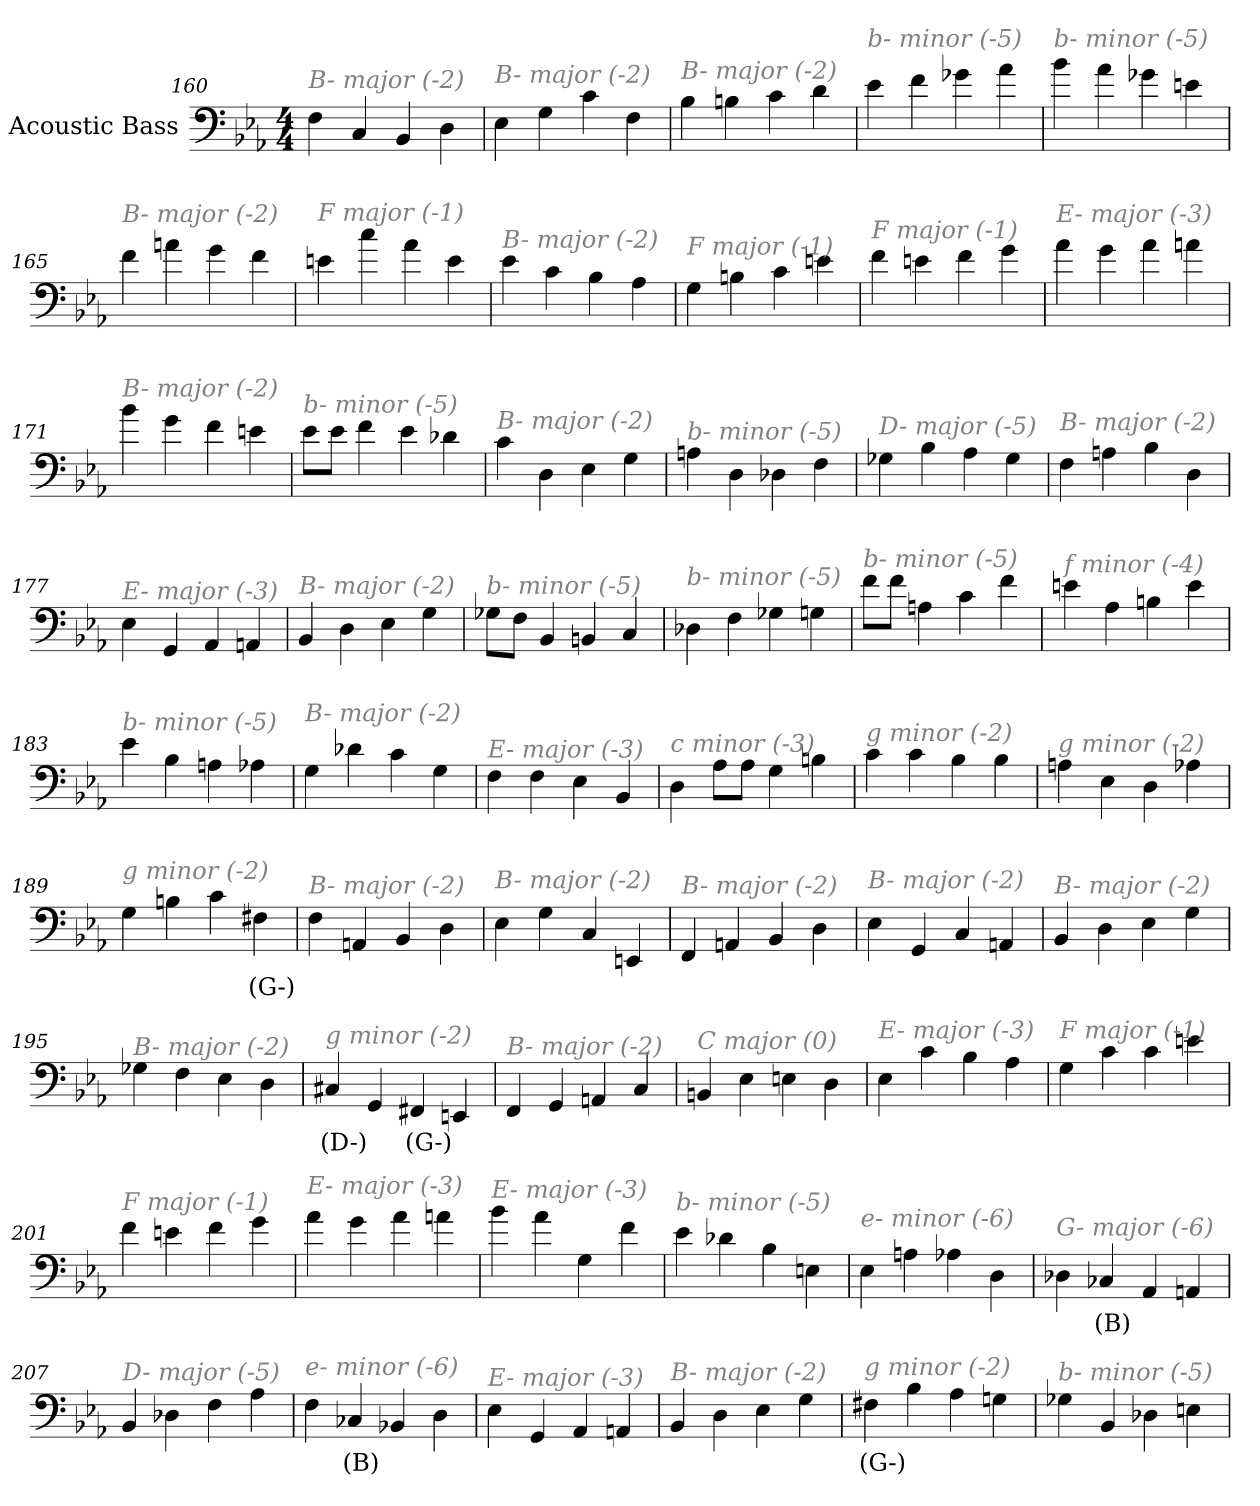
**kern	**text
*part1	*part1
*staff1	*staff1
*I"Acoustic Bass	*
*clefF4	*
*ITrd7c12	*
*k[b-e-a-]	*
*E-:	*
*M4/4	*
=160	=160
!LO:TX:i:color=#808080:t=B- major (-2)	!
4FF	.
4CC	.
4BBB-	.
4DD	.
=161	=161
!LO:TX:i:color=#808080:t=B- major (-2)	!
4EE-	.
4GG	.
4C	.
4FF	.
=162	=162
!LO:TX:i:color=#808080:t=B- major (-2)	!
4BB-	.
4BBn	.
4C	.
4D	.
=163	=163
!LO:TX:i:color=#808080:t=b- minor (-5)	!
4E-	.
4F	.
4G-X	.
4A-	.
=164	=164
!LO:TX:i:color=#808080:t=b- minor (-5)	!
4B-	.
4A-	.
4G-X	.
4En	.
=165	=165
!LO:TX:i:color=#808080:t=B- major (-2)	!
4F	.
4An	.
4G	.
4F	.
=166	=166
!LO:TX:i:color=#808080:t=F major (-1)	!
4En	.
4c	.
4A-	.
4E	.
=167	=167
!LO:TX:i:color=#808080:t=B- major (-2)	!
4E-	.
4C	.
4BB-	.
4AA-	.
=168	=168
!LO:TX:i:color=#808080:t=F major (-1)	!
4GG	.
4BBn	.
4C	.
4En	.
=169	=169
!LO:TX:i:color=#808080:t=F major (-1)	!
4F	.
4En	.
4F	.
4G	.
=170	=170
!LO:TX:i:color=#808080:t=E- major (-3)	!
4A-	.
4G	.
4A-	.
4An	.
=171	=171
!LO:TX:i:color=#808080:t=B- major (-2)	!
4B-	.
4G	.
4F	.
4En	.
=172	=172
!LO:TX:i:color=#808080:t=b- minor (-5)	!
8E-L	.
8E-J	.
4F	.
4E-	.
4D-X	.
=173	=173
!LO:TX:i:color=#808080:t=B- major (-2)	!
4C	.
4DD	.
4EE-	.
4GG	.
=174	=174
!LO:TX:i:color=#808080:t=b- minor (-5)	!
4AAn	.
4DD	.
4DD-X	.
4FF	.
=175	=175
!LO:TX:i:color=#808080:t=D- major (-5)	!
4GG-X	.
4BB-	.
4AA-	.
4GG-	.
=176	=176
!LO:TX:i:color=#808080:t=B- major (-2)	!
4FF	.
4AAn	.
4BB-	.
4DD	.
=177	=177
!LO:TX:i:color=#808080:t=E- major (-3)	!
4EE-	.
4GGG	.
4AAA-	.
4AAAn	.
=178	=178
!LO:TX:i:color=#808080:t=B- major (-2)	!
4BBB-	.
4DD	.
4EE-	.
4GG	.
=179	=179
!LO:TX:i:color=#808080:t=b- minor (-5)	!
8GG-XL	.
8FFJ	.
4BBB-	.
4BBBn	.
4CC	.
=180	=180
!LO:TX:i:color=#808080:t=b- minor (-5)	!
4DD-X	.
4FF	.
4GG-X	.
4GGn	.
=181	=181
!LO:TX:i:color=#808080:t=b- minor (-5)	!
8FL	.
8FJ	.
4AAn	.
4C	.
4F	.
=182	=182
!LO:TX:i:color=#808080:t=f minor (-4)	!
4En	.
4AA-	.
4BBn	.
4E	.
=183	=183
!LO:TX:i:color=#808080:t=b- minor (-5)	!
4E-	.
4BB-	.
4AAn	.
4AA-X	.
=184	=184
!LO:TX:i:color=#808080:t=B- major (-2)	!
4GG	.
4D-X	.
4C	.
4GG	.
=185	=185
!LO:TX:i:color=#808080:t=E- major (-3)	!
4FF	.
4FF	.
4EE-	.
4BBB-	.
=186	=186
!LO:TX:i:color=#808080:t=c minor (-3)	!
4DD	.
8AA-L	.
8AA-J	.
4GG	.
4BBn	.
=187	=187
!LO:TX:i:color=#808080:t=g minor (-2)	!
4C	.
4C	.
4BB-	.
4BB-	.
=188	=188
!LO:TX:i:color=#808080:t=g minor (-2)	!
4AAn	.
4EE-	.
4DD	.
4AA-X	.
=189	=189
!LO:TX:i:color=#808080:t=g minor (-2)	!
4GG	.
4BBn	.
4C	.
4FF#Xi	(G-)
=190	=190
!LO:TX:i:color=#808080:t=B- major (-2)	!
4FF	.
4AAAn	.
4BBB-	.
4DD	.
=191	=191
!LO:TX:i:color=#808080:t=B- major (-2)	!
4EE-	.
4GG	.
4CC	.
4EEEn	.
=192	=192
!LO:TX:i:color=#808080:t=B- major (-2)	!
4FFF	.
4AAAn	.
4BBB-	.
4DD	.
=193	=193
!LO:TX:i:color=#808080:t=B- major (-2)	!
4EE-	.
4GGG	.
4CC	.
4AAAn	.
=194	=194
!LO:TX:i:color=#808080:t=B- major (-2)	!
4BBB-	.
4DD	.
4EE-	.
4GG	.
=195	=195
!LO:TX:i:color=#808080:t=B- major (-2)	!
4GG-X	.
4FF	.
4EE-	.
4DD	.
=196	=196
!LO:TX:i:color=#808080:t=g minor (-2)	!
4CC#Xi	(D-)
4GGG	.
4FFF#Xi	(G-)
4EEEn	.
=197	=197
!LO:TX:i:color=#808080:t=B- major (-2)	!
4FFF	.
4GGG	.
4AAAn	.
4CC	.
=198	=198
!LO:TX:i:color=#808080:t=C major (0)	!
4BBBn	.
4EE-	.
4EEn	.
4DD	.
=199	=199
!LO:TX:i:color=#808080:t=E- major (-3)	!
4EE-	.
4C	.
4BB-	.
4AA-	.
=200	=200
!LO:TX:i:color=#808080:t=F major (-1)	!
4GG	.
4C	.
4C	.
4En	.
=201	=201
!LO:TX:i:color=#808080:t=F major (-1)	!
4F	.
4En	.
4F	.
4G	.
=202	=202
!LO:TX:i:color=#808080:t=E- major (-3)	!
4A-	.
4G	.
4A-	.
4An	.
=203	=203
!LO:TX:i:color=#808080:t=E- major (-3)	!
4B-	.
4A-	.
4GG	.
4F	.
=204	=204
!LO:TX:i:color=#808080:t=b- minor (-5)	!
4E-	.
4D-X	.
4BB-	.
4EEn	.
=205	=205
!LO:TX:i:color=#808080:t=e- minor (-6)	!
4EE-	.
4AAn	.
4AA-X	.
4DD	.
=206	=206
!LO:TX:i:color=#808080:t=G- major (-6)	!
4DD-X	.
4CC-Xi	(B)
4AAA-	.
4AAAn	.
=207	=207
!LO:TX:i:color=#808080:t=D- major (-5)	!
4BBB-	.
4DD-X	.
4FF	.
4AA-	.
=208	=208
!LO:TX:i:color=#808080:t=e- minor (-6)	!
4FF	.
4CC-Xi	(B)
4BBB-X	.
4DD	.
=209	=209
!LO:TX:i:color=#808080:t=E- major (-3)	!
4EE-	.
4GGG	.
4AAA-	.
4AAAn	.
=210	=210
!LO:TX:i:color=#808080:t=B- major (-2)	!
4BBB-	.
4DD	.
4EE-	.
4GG	.
=211	=211
!LO:TX:i:color=#808080:t=g minor (-2)	!
4FF#Xi	(G-)
4BB-	.
4AA-	.
4GGn	.
=212	=212
!LO:TX:i:color=#808080:t=b- minor (-5)	!
4GG-X	.
4BBB-	.
4DD-X	.
4EEn	.
=	=
*-	*-
